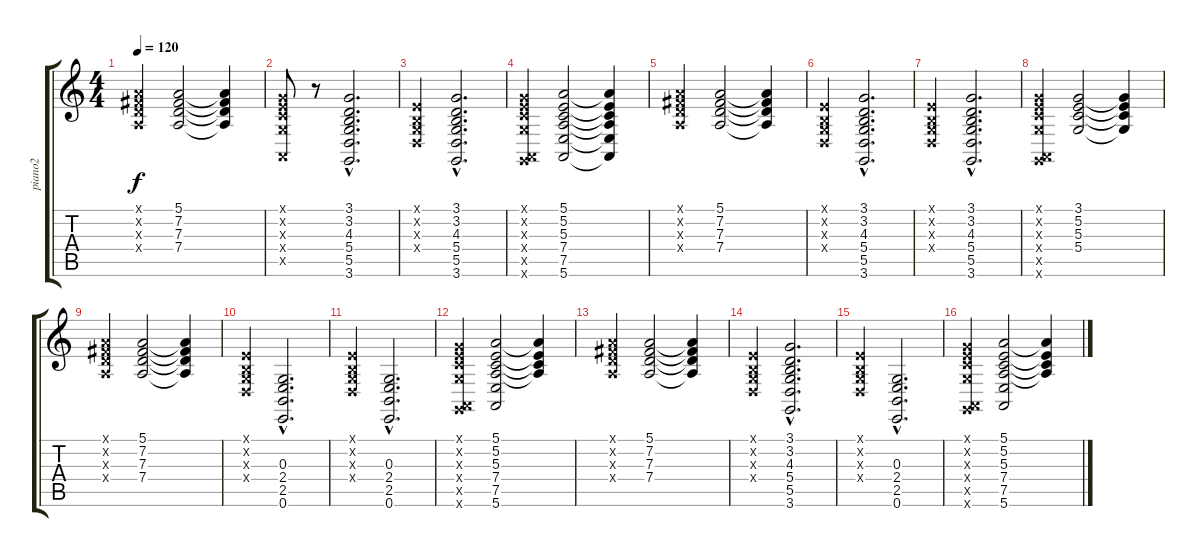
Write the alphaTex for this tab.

\track ("piano2" "piano2") {instrument electricgrandpiano}
\staff {score tabs}
\tuning (E4 B3 G3 D3 A2 E2) {hide}
\ts (4 4)
\tempo 120
\clef g2
\ks c
(5.1{x} 7.2{x} 7.3{x} 7.4{x}).4{dy f} (5.1 7.2 7.3 7.4).2 (5.1{t} 7.2{t} 7.3{t} 7.4{t}).4 |
(3.1{x} 5.2{x} 5.3{x} 5.4{x} 0.5{x}).8 r.8 (3.1{hac} 3.2{hac} 4.3{hac} 5.4{hac} 5.5{hac} 3.6{hac}).2{d volume 7 instrument distortionguitar} |
(0.1{x} 0.2{x} 0.3{x} 0.4{x}).4 (3.1{hac} 3.2{hac} 4.3{hac} 5.4{hac} 5.5{hac} 3.6{hac}).2{d} |
(3.1{x} 5.2{x} 5.3{x} 5.4{x} 0.5{x} 3.6{x}).4 (5.1 5.2 5.3 7.4 7.5 5.6).2 (5.1{t} 5.2{t} 5.3{t} 7.4{t} 7.5{t} 5.6{t}).4 |
(5.1{x} 7.2{x} 7.3{x} 7.4{x}).4 (5.1 7.2 7.3 7.4).2 (5.1{t} 7.2{t} 7.3{t} 7.4{t}).4 |
(0.1{x} 0.2{x} 0.3{x} 0.4{x}).4 (3.1{hac} 3.2{hac} 4.3{hac} 5.4{hac} 5.5{hac} 3.6{hac}).2{d} |
(0.1{x} 0.2{x} 0.3{x} 0.4{x}).4 (3.1{hac} 3.2{hac} 4.3{hac} 5.4{hac} 5.5{hac} 3.6{hac}).2{d} |
(3.1{x} 5.2{x} 5.3{x} 5.4{x} 0.5{x} 3.6{x}).4{volume 7 instrument overdrivenguitar} (3.1 5.2 5.3 5.4).2 (3.1{t} 5.2{t} 5.3{t} 5.4{t}).4 |
(5.1{x} 7.2{x} 7.3{x} 7.4{x}).4 (5.1 7.2 7.3 7.4).2 (5.1{t} 7.2{t} 7.3{t} 7.4{t}).4 |
(0.1{x} 0.2{x} 0.3{x} 0.4{x}).4 (0.3{hac} 2.4{hac} 2.5{hac} 0.6{hac}).2{d} |
(0.1{x} 0.2{x} 0.3{x} 0.4{x}).4 (0.3{hac} 2.4{hac} 2.5{hac} 0.6{hac}).2{d} |
(3.1{x} 5.2{x} 5.3{x} 5.4{x} 0.5{x} 3.6{x}).4 (5.1 5.2 5.3 7.4 7.5 5.6).2 (5.1{t} 5.2{t} 5.3{t} 7.4{t}).4 |
(5.1{x} 7.2{x} 7.3{x} 7.4{x}).4 (5.1 7.2 7.3 7.4).2 (5.1{t} 7.2{t} 7.3{t} 7.4{t}).4 |
(0.1{x} 0.2{x} 0.3{x} 0.4{x}).4 (3.1{hac} 3.2{hac} 4.3{hac} 5.4{hac} 5.5{hac} 3.6{hac}).2{d} |
(0.1{x} 0.2{x} 0.3{x} 0.4{x}).4 (0.3{hac} 2.4{hac} 2.5{hac} 0.6{hac}).2{d} |
(3.1{x} 5.2{x} 5.3{x} 5.4{x} 0.5{x} 3.6{x}).4 (5.1 5.2 5.3 7.4 7.5 5.6).2 (5.1{t} 5.2{t} 5.3{t} 7.4{t}).4
